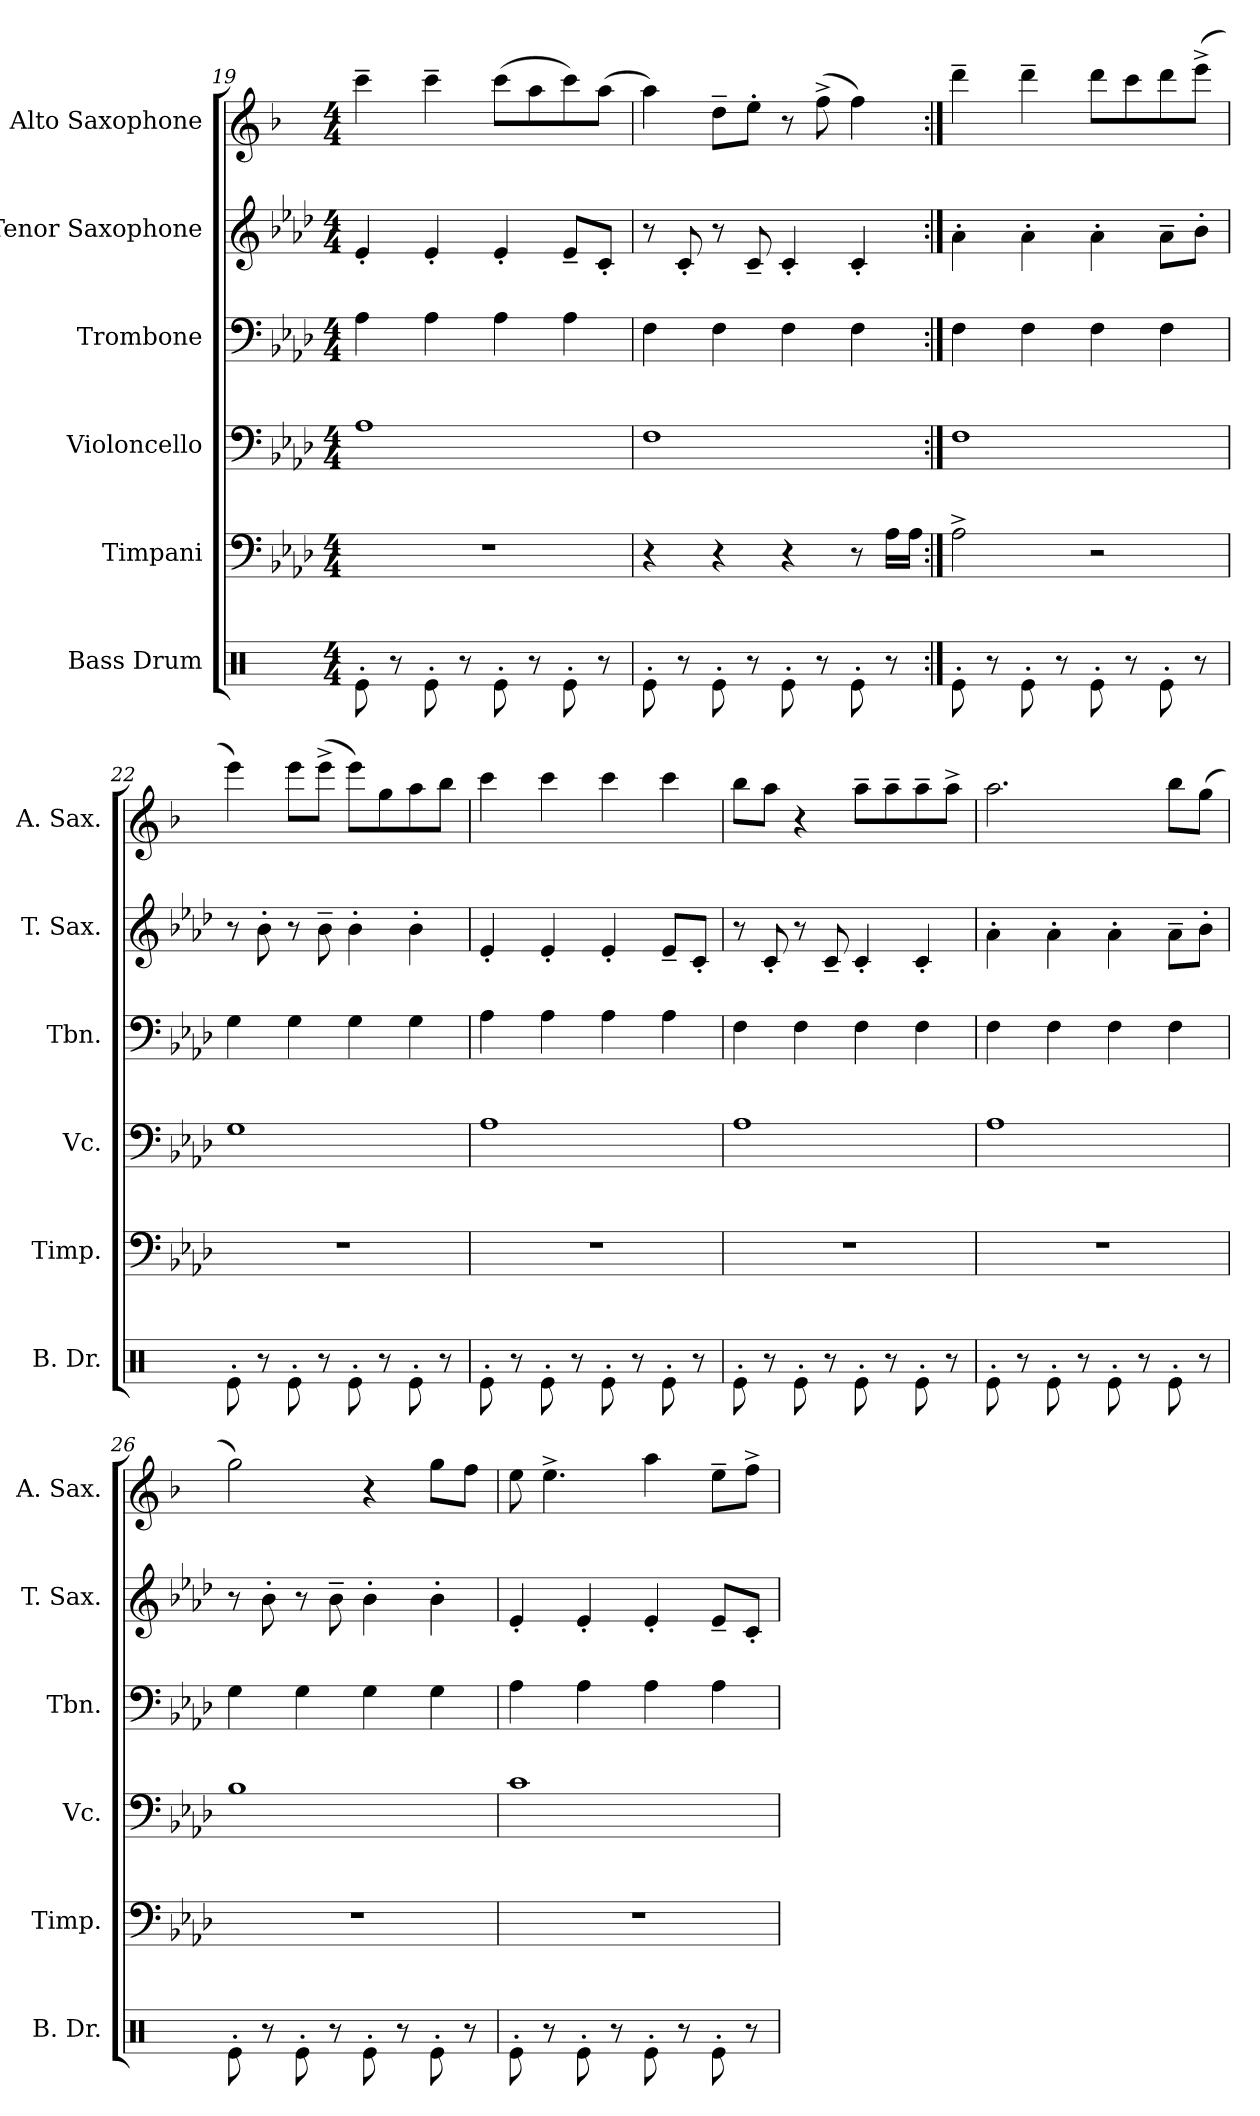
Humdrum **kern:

**kern	**kern	**kern	**kern	**kern	**kern
*part6	*part5	*part4	*part3	*part2	*part1
*staff6	*staff5	*staff4	*staff3	*staff2	*staff1
*I"Bass Drum	*I"Timpani	*I"Violoncello	*I"Trombone	*I"Tenor Saxophone	*I"Alto Saxophone
*I'B. Dr.	*I'Timp.	*I'Vc.	*I'Tbn.	*I'T. Sax.	*I'A. Sax.
!!LO:LB:g=z
*clefX	*clefF4	*clefF4	*clefF4	*clefG2	*clefG2
*	*	*	*	*ITrd8c14	*ITrd5c9
*k[]	*k[b-e-a-d-]	*k[b-e-a-d-]	*k[b-e-a-d-]	*k[b-e-a-d-]	*k[b-e-a-d-]
*M4/4	*M4/4	*M4/4	*M4/4	*M4/4	*M4/4
=19	=19	=19	=19	=19	=19
8Re'\	1r	1A-	4A-\	4E-'/	4ee-~\
8r	.	.	.	.	.
8Re'\	.	.	4A-\	4E-'/	4ee-~\
8r	.	.	.	.	.
8Re'\	.	.	4A-\	4E-'/	(8ee-\L
8r	.	.	.	.	8cc\
8Re'\	.	.	4A-\	8E-~/L	8ee-\)
8r	.	.	.	8C'/J	(8cc\J
=20	=20	=20	=20	=20	=20
8Re'\	4r	1F	4F\	8r	4cc\)
8r	.	.	.	8C'/	.
8Re'\	4r	.	4F\	8r	8f~\L
8r	.	.	.	8C~/	8g'\J
8Re'\	4r	.	4F\	4C'/	8r
8r	.	.	.	.	(8a-^\
8Re'\	8r	.	4F\	4C'/	4a-\)
8r	16A-\LL	.	.	.	.
.	16A-\JJ	.	.	.	.
=21:|!	=21:|!	=21:|!	=21:|!	=21:|!	=21:|!
8Re'\	2A-^\	1F	4F\	4A-'\	4ff~\
8r	.	.	.	.	.
8Re'\	.	.	4F\	4A-'\	4ff~\
8r	.	.	.	.	.
8Re'\	2r	.	4F\	4A-'\	8ff\L
8r	.	.	.	.	8ee-\
8Re'\	.	.	4F\	8A-~\L	8ff\
8r	.	.	.	8B-'\J	(8gg^\J
=22	=22	=22	=22	=22	=22
8Re'\	1r	1G	4G\	8r	4gg\)
8r	.	.	.	8B-'\	.
8Re'\	.	.	4G\	8r	8gg\L
8r	.	.	.	8B-~\	(8gg^\J
8Re'\	.	.	4G\	4B-'\	8gg\L)
8r	.	.	.	.	8b-\
8Re'\	.	.	4G\	4B-'\	8cc\
8r	.	.	.	.	8dd-\J
!!LO:PB:g=z
=23	=23	=23	=23	=23	=23
8Re'\	1r	1A-	4A-\	4E-'/	4ee-\
8r	.	.	.	.	.
8Re'\	.	.	4A-\	4E-'/	4ee-\
8r	.	.	.	.	.
8Re'\	.	.	4A-\	4E-'/	4ee-\
8r	.	.	.	.	.
8Re'\	.	.	4A-\	8E-~/L	4ee-\
8r	.	.	.	8C'/J	.
=24	=24	=24	=24	=24	=24
8Re'\	1r	1A-	4F\	8r	8dd-\L
8r	.	.	.	8C'/	8cc\J
8Re'\	.	.	4F\	8r	4r
8r	.	.	.	8C~/	.
8Re'\	.	.	4F\	4C'/	8cc~\L
8r	.	.	.	.	8cc~\
8Re'\	.	.	4F\	4C'/	8cc~\
8r	.	.	.	.	8cc^\J
=25	=25	=25	=25	=25	=25
8Re'\	1r	1A-	4F\	4A-'\	2.cc\
8r	.	.	.	.	.
8Re'\	.	.	4F\	4A-'\	.
8r	.	.	.	.	.
8Re'\	.	.	4F\	4A-'\	.
8r	.	.	.	.	.
8Re'\	.	.	4F\	8A-~\L	8dd-\L
8r	.	.	.	8B-'\J	(8b-\J
=26	=26	=26	=26	=26	=26
8Re'\	1r	1B-	4G\	8r	2b-\)
8r	.	.	.	8B-'\	.
8Re'\	.	.	4G\	8r	.
8r	.	.	.	8B-~\	.
8Re'\	.	.	4G\	4B-'\	4r
8r	.	.	.	.	.
8Re'\	.	.	4G\	4B-'\	8b-\L
8r	.	.	.	.	8a-\J
!!LO:LB:g=z
=27	=27	=27	=27	=27	=27
8Re'\	1r	1c	4A-\	4E-'/	8g\
8r	.	.	.	.	4.g^\
8Re'\	.	.	4A-\	4E-'/	.
8r	.	.	.	.	.
8Re'\	.	.	4A-\	4E-'/	4cc\
8r	.	.	.	.	.
8Re'\	.	.	4A-\	8E-~/L	8g~\L
8r	.	.	.	8C'/J	8a-^\J
=	=	=	=	=	=
*-	*-	*-	*-	*-	*-
